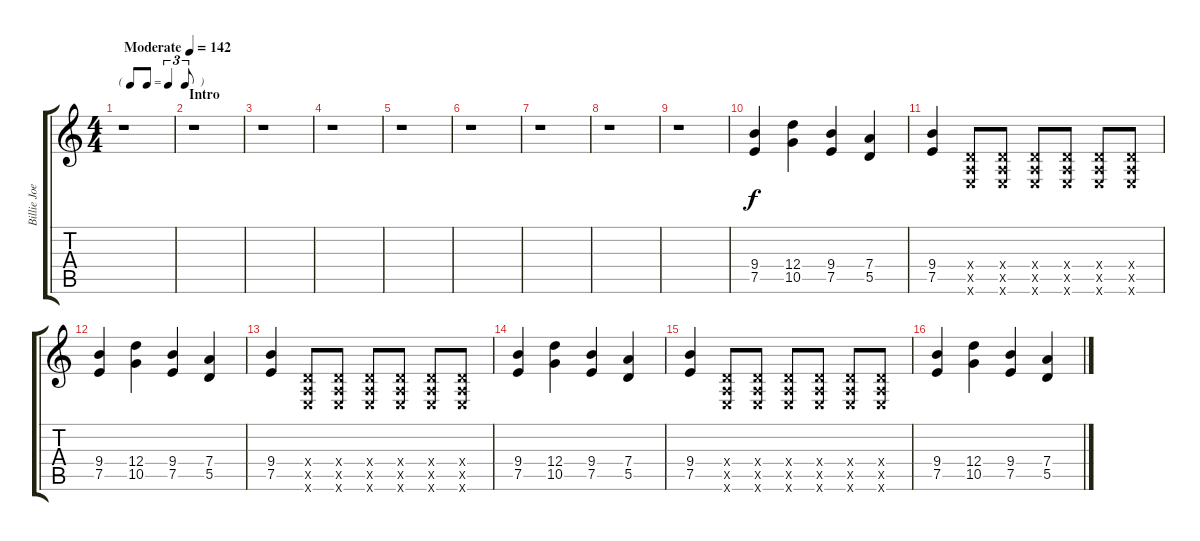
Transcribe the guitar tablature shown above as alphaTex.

\track ("Billie Joe Armstrong" "Billie Joe") {instrument overdrivenguitar}
\staff {score tabs}
\tuning (E4 B3 G3 D3 A2 E2) {hide}
\ts (4 4)
\tf triplet8th
\tempo (142 "Moderate")
\clef g2
\ks c
r.1{dy f instrument overdrivenguitar} |
\section ("" "Intro")
r.1 |
r.1 |
r.1 |
r.1 |
r.1 |
r.1 |
r.1 |
r.1 |
(9.4 7.5).4 (12.4 10.5).4 (9.4 7.5).4 (7.4 5.5).4 |
(9.4 7.5).4 (0.4{x} 0.5{x} 0.6{x}).8 (0.4{x} 0.5{x} 0.6{x}).8 (0.4{x} 0.5{x} 0.6{x}).8 (0.4{x} 0.5{x} 0.6{x}).8 (0.4{x} 0.5{x} 0.6{x}).8 (0.4{x} 0.5{x} 0.6{x}).8 |
(9.4 7.5).4 (12.4 10.5).4 (9.4 7.5).4 (7.4 5.5).4 |
(9.4 7.5).4 (0.4{x} 0.5{x} 0.6{x}).8 (0.4{x} 0.5{x} 0.6{x}).8 (0.4{x} 0.5{x} 0.6{x}).8 (0.4{x} 0.5{x} 0.6{x}).8 (0.4{x} 0.5{x} 0.6{x}).8 (0.4{x} 0.5{x} 0.6{x}).8 |
(9.4 7.5).4 (12.4 10.5).4 (9.4 7.5).4 (7.4 5.5).4 |
(9.4 7.5).4 (0.4{x} 0.5{x} 0.6{x}).8 (0.4{x} 0.5{x} 0.6{x}).8 (0.4{x} 0.5{x} 0.6{x}).8 (0.4{x} 0.5{x} 0.6{x}).8 (0.4{x} 0.5{x} 0.6{x}).8 (0.4{x} 0.5{x} 0.6{x}).8 |
(9.4 7.5).4 (12.4 10.5).4 (9.4 7.5).4 (7.4 5.5).4
